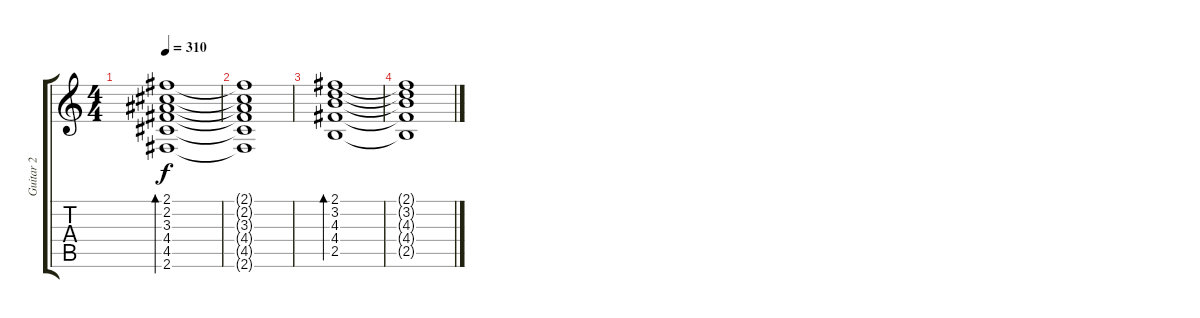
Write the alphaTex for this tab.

\track ("Guitar 2" "Guitar 2") {instrument electricguitarjazz}
\staff {score tabs}
\tuning (E4 B3 G3 D3 A2 E2) {hide}
\ts (4 4)
\tempo 310
\clef g2
\ks c
(2.1 2.2 3.3 4.4 4.5 2.6).1{bd 60 dy f} |
(2.1{t} 2.2{t} 3.3{t} 4.4{t} 4.5{t} 2.6{t}).1 |
(2.1 3.2 4.3 4.4 2.5).1{bd 480} |
(2.1{t} 3.2{t} 4.3{t} 4.4{t} 2.5{t}).1
